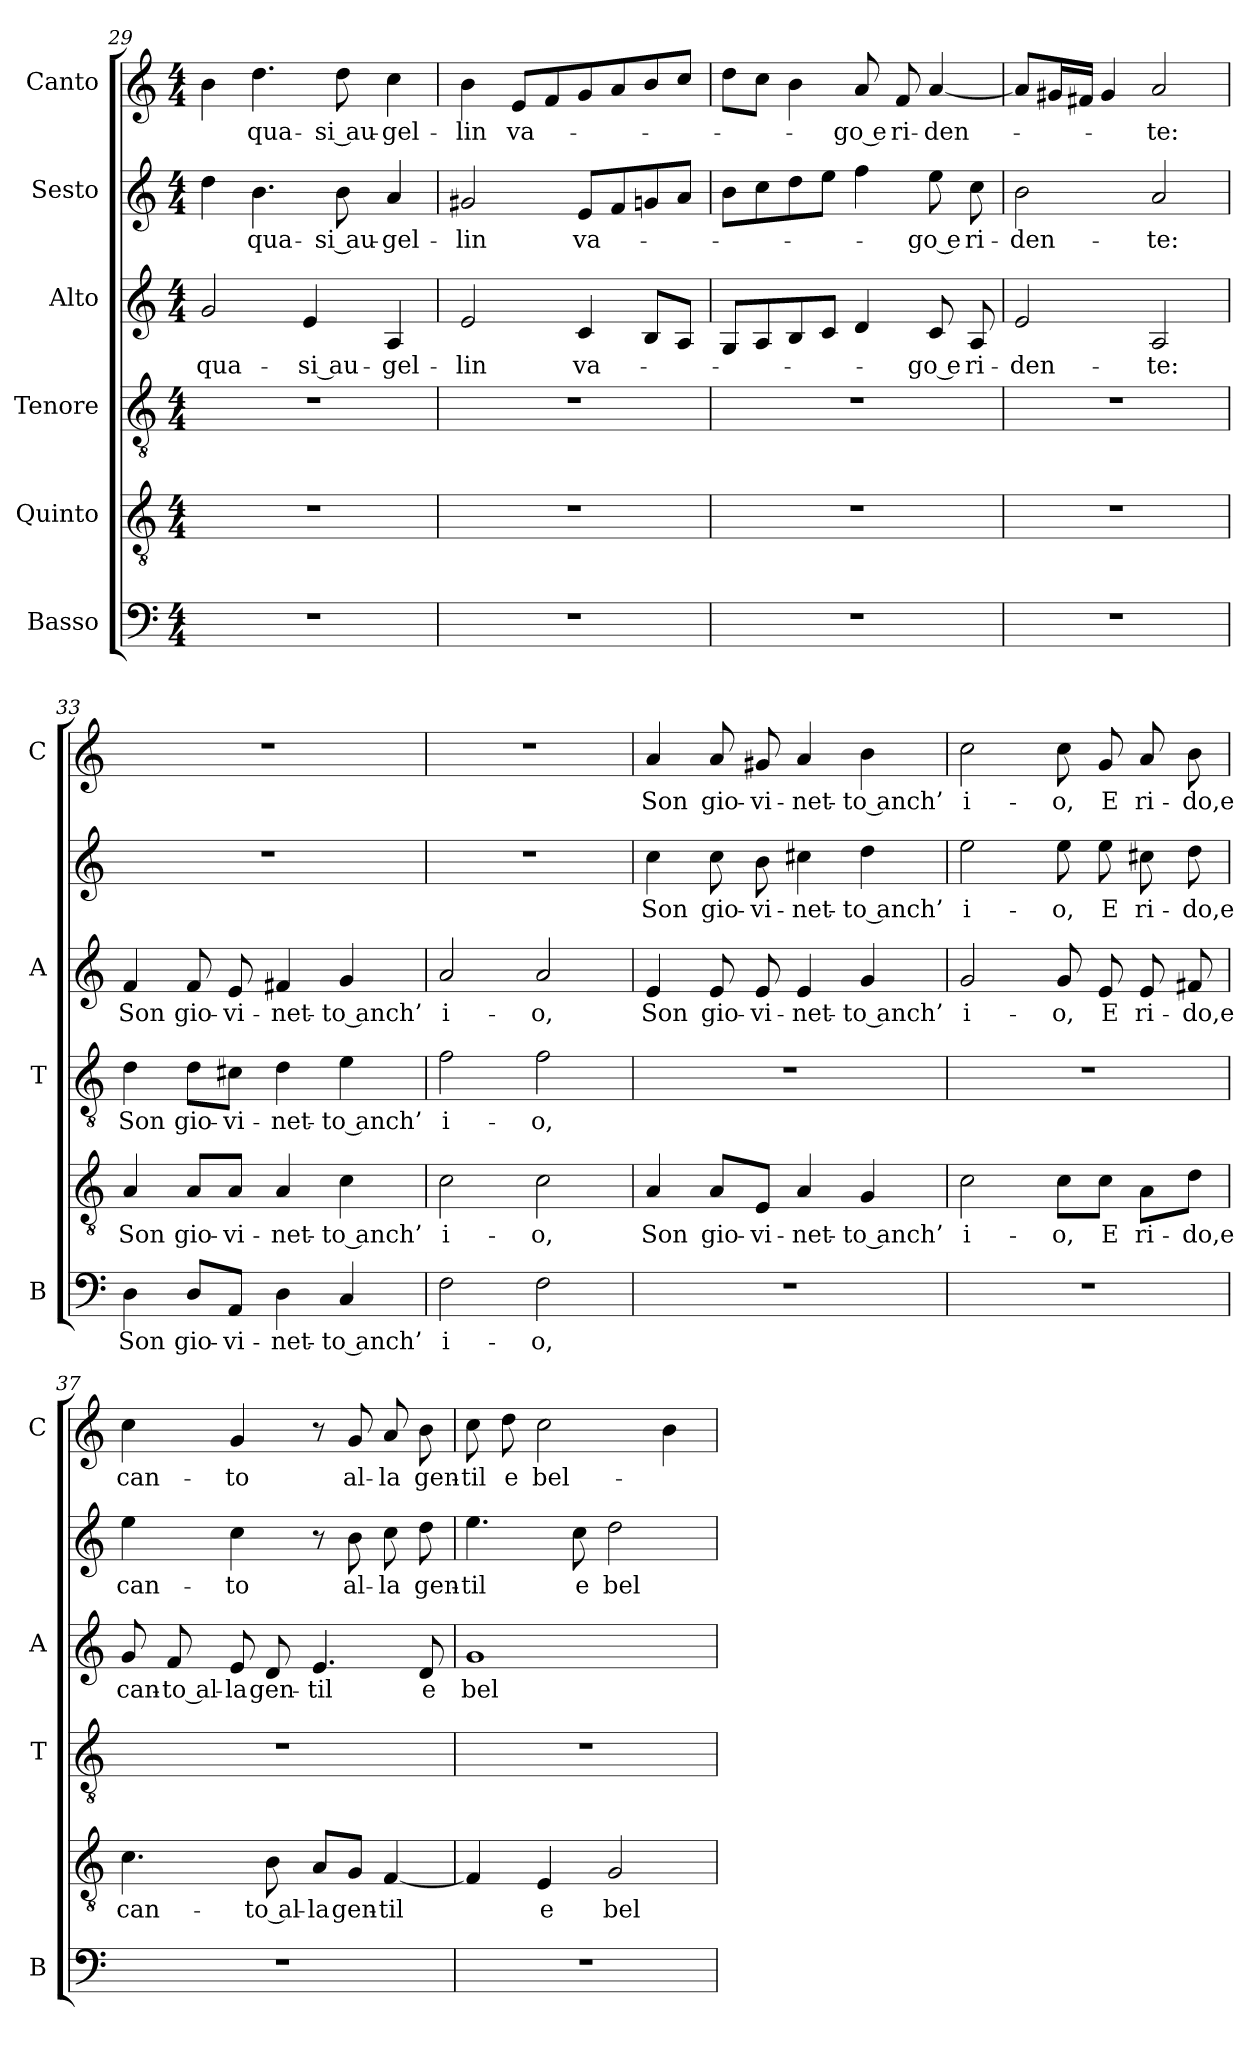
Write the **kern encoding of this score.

**kern	**text	**kern	**text	**kern	**text	**kern	**text	**kern	**text	**kern	**text
*part6	*part6	*part5	*part5	*part4	*part4	*part3	*part3	*part2	*part2	*part1	*part1
*staff6	*staff6	*staff5	*staff5	*staff4	*staff4	*staff3	*staff3	*staff2	*staff2	*staff1	*staff1
*I"Basso	*	*I"Quinto	*	*I"Tenore	*	*I"Alto	*	*I"Sesto	*	*I"Canto	*
*I'B	*	*	*	*I'T	*	*I'A	*	*	*	*I'C	*
*clefF4	*	*clefGv2	*	*clefGv2	*	*clefG2	*	*clefG2	*	*clefG2	*
*k[]	*	*k[]	*	*k[]	*	*k[]	*	*k[]	*	*k[]	*
*C:	*	*C:	*	*C:	*	*C:	*	*C:	*	*C:	*
*M4/4	*	*M4/4	*	*M4/4	*	*M4/4	*	*M4/4	*	*M4/4	*
=29	=29	=29	=29	=29	=29	=29	=29	=29	=29	=29	=29
!	!	!	!	!	!	!	!LO:LY:b	!	!	!	!
1r	.	1r	.	1r	.	2g/	qua-	4dd\	.	4b\	.
!	!	!	!	!	!	!	!	!	!LO:LY:b	!	!LO:LY:b
.	.	.	.	.	.	.	.	4.b\	qua-	4.dd\	qua-
!	!	!	!	!	!	!	!LO:LY:b	!	!	!	!
.	.	.	.	.	.	4e/	-si au-	.	.	.	.
!	!	!	!	!	!	!	!	!	!LO:LY:b	!	!LO:LY:b
.	.	.	.	.	.	.	.	8b\	-si au-	8dd\	-si au-
!	!	!	!	!	!	!	!LO:LY:b	!	!LO:LY:b	!	!LO:LY:b
.	.	.	.	.	.	4A/	-gel-	4a/	-gel-	4cc\	-gel-
=30	=30	=30	=30	=30	=30	=30	=30	=30	=30	=30	=30
!	!	!	!	!	!	!	!LO:LY:b	!	!LO:LY:b	!	!LO:LY:b
1r	.	1r	.	1r	.	2e/	-lin	2g#X/	-lin	4b\	-lin
!	!	!	!	!	!	!	!	!	!	!	!LO:LY:b
.	.	.	.	.	.	.	.	.	.	8e/L	va-
.	.	.	.	.	.	.	.	.	.	8f/	.
!	!	!	!	!	!	!	!LO:LY:b	!	!LO:LY:b	!	!
.	.	.	.	.	.	4c/	va-	8e/L	va-	8g/	.
.	.	.	.	.	.	.	.	8f/	.	8a/	.
.	.	.	.	.	.	8B/L	.	8gn/	.	8b/	.
.	.	.	.	.	.	8A/J	.	8a/J	.	8cc/J	.
=31	=31	=31	=31	=31	=31	=31	=31	=31	=31	=31	=31
1r	.	1r	.	1r	.	8G/L	.	8b\L	.	8dd\L	.
.	.	.	.	.	.	8A/	.	8cc\	.	8cc\J	.
.	.	.	.	.	.	8B/	.	8dd\	.	4b\	.
.	.	.	.	.	.	8c/J	.	8ee\J	.	.	.
!	!	!	!	!	!	!	!	!	!	!	!LO:LY:b
.	.	.	.	.	.	4d/	.	4ff\	.	8a/	-go e
!	!	!	!	!	!	!	!	!	!	!	!LO:LY:b
.	.	.	.	.	.	.	.	.	.	8f/	ri-
!	!	!	!	!	!	!	!LO:LY:b	!	!LO:LY:b	!	!LO:LY:b
.	.	.	.	.	.	8c/	-go e	8ee\	-go e	[4a/	-den-
!	!	!	!	!	!	!	!LO:LY:b	!	!LO:LY:b	!	!
.	.	.	.	.	.	8A/	ri-	8cc\	ri-	.	.
=32	=32	=32	=32	=32	=32	=32	=32	=32	=32	=32	=32
!	!	!	!	!	!	!	!LO:LY:b	!	!LO:LY:b	!	!
1r	.	1r	.	1r	.	2e/	-den-	2b\	-den-	8a/L]	.
.	.	.	.	.	.	.	.	.	.	16g#X/L	.
.	.	.	.	.	.	.	.	.	.	16f#X/JJ	.
.	.	.	.	.	.	.	.	.	.	4g#/	.
!	!	!	!	!	!	!	!LO:LY:b	!	!LO:LY:b	!	!LO:LY:b
.	.	.	.	.	.	2A/	-te:	2a/	-te:	2a/	-te:
=33	=33	=33	=33	=33	=33	=33	=33	=33	=33	=33	=33
!	!LO:LY:b	!	!LO:LY:b	!	!LO:LY:b	!	!LO:LY:b	!	!	!	!
4D\	Son	4A/	Son	4d\	Son	4f/	Son	1r	.	1r	.
!	!LO:LY:b	!	!LO:LY:b	!	!LO:LY:b	!	!LO:LY:b	!	!	!	!
8D/L	gio-	8A/L	gio-	8d\L	gio-	8f/	gio-	.	.	.	.
!	!LO:LY:b	!	!LO:LY:b	!	!LO:LY:b	!	!LO:LY:b	!	!	!	!
8AA/J	-vi-	8A/J	-vi-	8c#X\J	-vi-	8e/	-vi-	.	.	.	.
!	!LO:LY:b	!	!LO:LY:b	!	!LO:LY:b	!	!LO:LY:b	!	!	!	!
4D\	-net-	4A/	-net-	4d\	-net-	4f#X/	-net-	.	.	.	.
!	!LO:LY:b	!	!LO:LY:b	!	!LO:LY:b	!	!LO:LY:b	!	!	!	!
4C/	-to anch’	4c\	-to anch’	4e\	-to anch’	4g/	-to anch’	.	.	.	.
=34	=34	=34	=34	=34	=34	=34	=34	=34	=34	=34	=34
!	!LO:LY:b	!	!LO:LY:b	!	!LO:LY:b	!	!LO:LY:b	!	!	!	!
2F\	i-	2c\	i-	2f\	i-	2a/	i-	1r	.	1r	.
!	!LO:LY:b	!	!LO:LY:b	!	!LO:LY:b	!	!LO:LY:b	!	!	!	!
2F\	-o,	2c\	-o,	2f\	-o,	2a/	-o,	.	.	.	.
!!LO:LB:g=z
=35	=35	=35	=35	=35	=35	=35	=35	=35	=35	=35	=35
!	!	!	!LO:LY:b	!	!	!	!LO:LY:b	!	!LO:LY:b	!	!LO:LY:b
1r	.	4A/	Son	1r	.	4e/	Son	4cc\	Son	4a/	Son
!	!	!	!LO:LY:b	!	!	!	!LO:LY:b	!	!LO:LY:b	!	!LO:LY:b
.	.	8A/L	gio-	.	.	8e/	gio-	8cc\	gio-	8a/	gio-
!	!	!	!LO:LY:b	!	!	!	!LO:LY:b	!	!LO:LY:b	!	!LO:LY:b
.	.	8E/J	-vi-	.	.	8e/	-vi-	8b\	-vi-	8g#X/	-vi-
!	!	!	!LO:LY:b	!	!	!	!LO:LY:b	!	!LO:LY:b	!	!LO:LY:b
.	.	4A/	-net-	.	.	4e/	-net-	4cc#X\	-net-	4a/	-net-
!	!	!	!LO:LY:b	!	!	!	!LO:LY:b	!	!LO:LY:b	!	!LO:LY:b
.	.	4G/	-to anch’	.	.	4g/	-to anch’	4dd\	-to anch’	4b\	-to anch’
=36	=36	=36	=36	=36	=36	=36	=36	=36	=36	=36	=36
!	!	!	!LO:LY:b	!	!	!	!LO:LY:b	!	!LO:LY:b	!	!LO:LY:b
1r	.	2c\	i-	1r	.	2g/	i-	2ee\	i-	2cc\	i-
!	!	!	!LO:LY:b	!	!	!	!LO:LY:b	!	!LO:LY:b	!	!LO:LY:b
.	.	8c\L	-o,	.	.	8g/	-o,	8ee\	-o,	8cc\	-o,
!	!	!	!LO:LY:b	!	!	!	!LO:LY:b	!	!LO:LY:b	!	!LO:LY:b
.	.	8c\J	E	.	.	8e/	E	8ee\	E	8g/	E
!	!	!	!LO:LY:b	!	!	!	!LO:LY:b	!	!LO:LY:b	!	!LO:LY:b
.	.	8A\L	ri-	.	.	8e/	ri-	8cc#X\	ri-	8a/	ri-
!	!	!	!LO:LY:b	!	!	!	!LO:LY:b	!	!LO:LY:b	!	!LO:LY:b
.	.	8d\J	-do,e	.	.	8f#X/	-do,e	8dd\	-do,e	8b\	-do,e
=37	=37	=37	=37	=37	=37	=37	=37	=37	=37	=37	=37
!	!	!	!LO:LY:b	!	!	!	!LO:LY:b	!	!LO:LY:b	!	!LO:LY:b
1r	.	4.c\	can-	1r	.	8g/	can-	4ee\	can-	4cc\	can-
!	!	!	!	!	!	!	!LO:LY:b	!	!	!	!
.	.	.	.	.	.	8f/	-to al-	.	.	.	.
!	!	!	!	!	!	!	!LO:LY:b	!	!LO:LY:b	!	!LO:LY:b
.	.	.	.	.	.	8e/	-la	4cc\	-to	4g/	-to
!	!	!	!LO:LY:b	!	!	!	!LO:LY:b	!	!	!	!
.	.	8B\	-to al-	.	.	8d/	gen-	.	.	.	.
!	!	!	!LO:LY:b	!	!	!	!LO:LY:b	!	!	!	!
.	.	8A/L	-la	.	.	4.e/	-til	8r	.	8r	.
!	!	!	!LO:LY:b	!	!	!	!	!	!LO:LY:b	!	!LO:LY:b
.	.	8G/J	gen-	.	.	.	.	8b\	al-	8g/	al-
!	!	!	!LO:LY:b	!	!	!	!	!	!LO:LY:b	!	!LO:LY:b
.	.	[4F/	-til	.	.	.	.	8cc\	-la	8a/	-la
!	!	!	!	!	!	!	!LO:LY:b	!	!LO:LY:b	!	!LO:LY:b
.	.	.	.	.	.	8d/	e	8dd\	gen-	8b\	gen-
=38	=38	=38	=38	=38	=38	=38	=38	=38	=38	=38	=38
!	!	!	!	!	!	!	!LO:LY:b	!	!LO:LY:b	!	!LO:LY:b
1r	.	4F/]	.	1r	.	1g	bel-	4.ee\	-til	8cc\	-til
!	!	!	!	!	!	!	!	!	!	!	!LO:LY:b
.	.	.	.	.	.	.	.	.	.	8dd\	e
!	!	!	!LO:LY:b	!	!	!	!	!	!	!	!LO:LY:b
.	.	4E/	e	.	.	.	.	.	.	2cc\	bel-
!	!	!	!	!	!	!	!	!	!LO:LY:b	!	!
.	.	.	.	.	.	.	.	8cc\	e	.	.
!	!	!	!LO:LY:b	!	!	!	!	!	!LO:LY:b	!	!
.	.	2G/	bel-	.	.	.	.	2dd\	bel-	.	.
.	.	.	.	.	.	.	.	.	.	4b\	.
=	=	=	=	=	=	=	=	=	=	=	=
*-	*-	*-	*-	*-	*-	*-	*-	*-	*-	*-	*-
